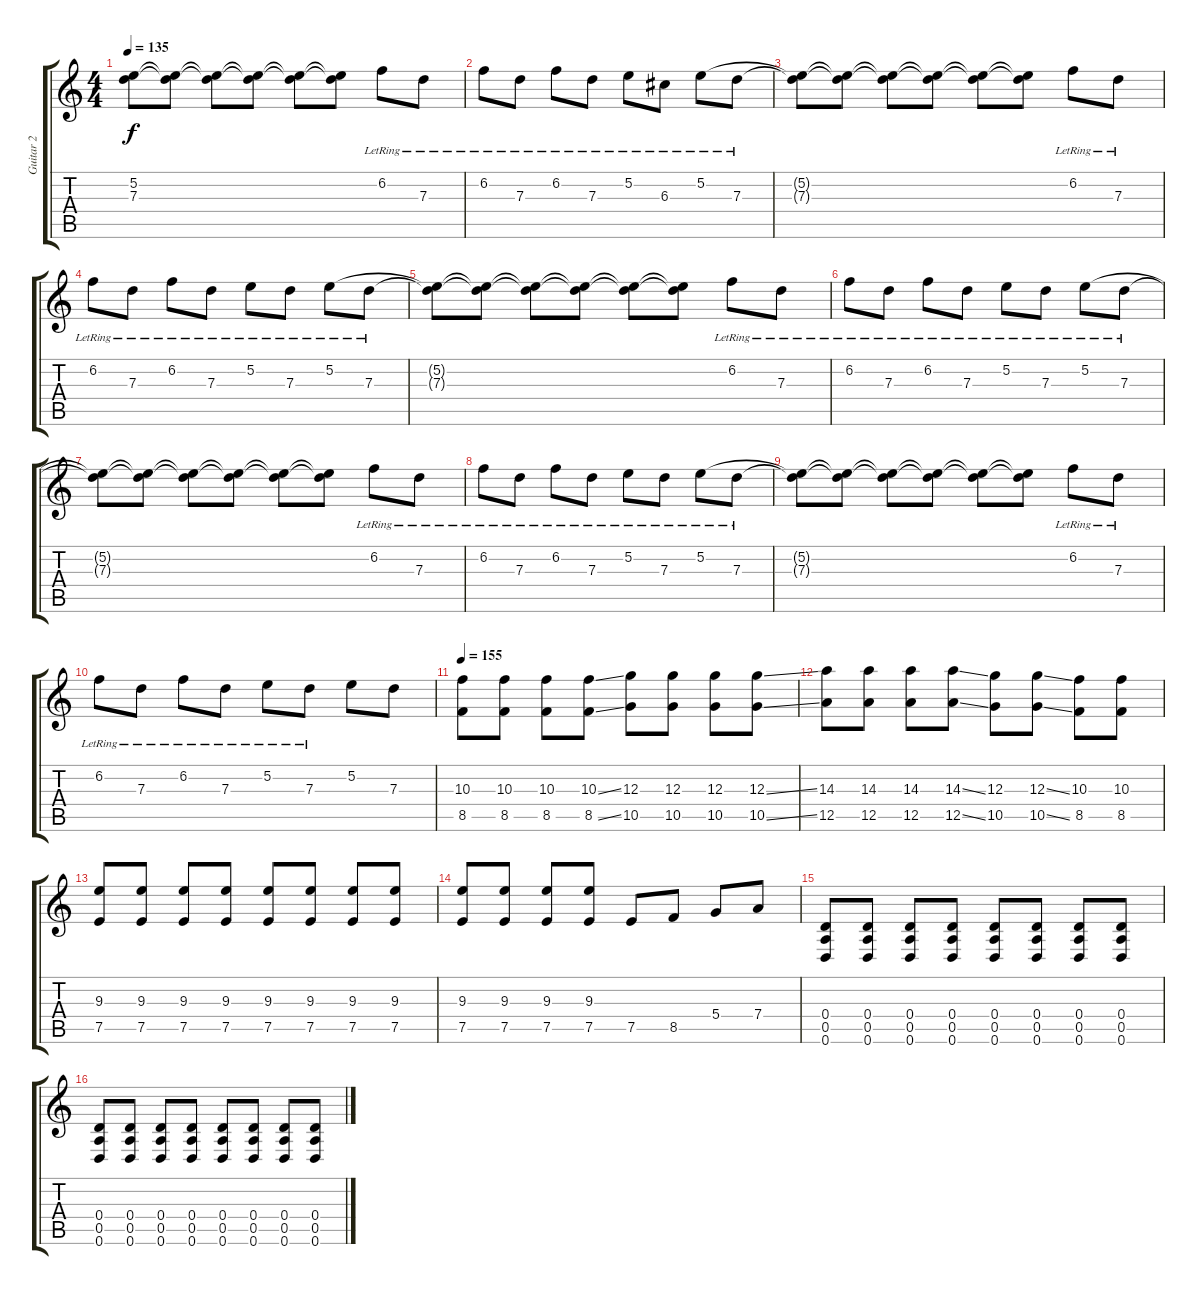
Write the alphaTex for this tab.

\track ("Guitar 2" "Guitar 2") {instrument distortionguitar}
\staff {score tabs}
\tuning (E4 B3 G3 D3 A2 D2) {hide}
\ts (4 4)
\tempo 135
\clef g2
\ks c
(5.2{t} 7.3{t}).8{dy f} (5.2{t} 7.3{t}).8 (5.2{t} 7.3{t}).8 (5.2{t} 7.3{t}).8 (5.2{t} 7.3{t}).8 (5.2{t} 7.3{t}).8 6.2{lr}.8 7.3{lr}.8 |
6.2{lr}.8 7.3{lr}.8 6.2{lr}.8 7.3{lr}.8 5.2{lr}.8 6.3{lr}.8 5.2{lr}.8 7.3{lr}.8 |
(5.2{t} 7.3{t}).8 (5.2{t} 7.3{t}).8 (5.2{t} 7.3{t}).8 (5.2{t} 7.3{t}).8 (5.2{t} 7.3{t}).8 (5.2{t} 7.3{t}).8 6.2{lr}.8 7.3{lr}.8 |
6.2{lr}.8 7.3{lr}.8 6.2{lr}.8 7.3{lr}.8 5.2{lr}.8 7.3{lr}.8 5.2{lr}.8 7.3{lr}.8 |
(5.2{t} 7.3{t}).8 (5.2{t} 7.3{t}).8 (5.2{t} 7.3{t}).8 (5.2{t} 7.3{t}).8 (5.2{t} 7.3{t}).8 (5.2{t} 7.3{t}).8 6.2{lr}.8 7.3{lr}.8 |
6.2{lr}.8 7.3{lr}.8 6.2{lr}.8 7.3{lr}.8 5.2{lr}.8 7.3{lr}.8 5.2{lr}.8 7.3{lr}.8 |
(5.2{t} 7.3{t}).8 (5.2{t} 7.3{t}).8 (5.2{t} 7.3{t}).8 (5.2{t} 7.3{t}).8 (5.2{t} 7.3{t}).8 (5.2{t} 7.3{t}).8 6.2{lr}.8 7.3{lr}.8 |
6.2{lr}.8 7.3{lr}.8 6.2{lr}.8 7.3{lr}.8 5.2{lr}.8 7.3{lr}.8 5.2{lr}.8 7.3{lr}.8 |
(5.2{t} 7.3{t}).8 (5.2{t} 7.3{t}).8 (5.2{t} 7.3{t}).8 (5.2{t} 7.3{t}).8 (5.2{t} 7.3{t}).8 (5.2{t} 7.3{t}).8 6.2{lr}.8 7.3{lr}.8 |
6.2{lr}.8 7.3{lr}.8 6.2{lr}.8 7.3{lr}.8 5.2{lr}.8 7.3{lr}.8 5.2.8 7.3.8 |
\tempo 155
(10.3 8.5).8 (10.3 8.5).8 (10.3 8.5).8 (10.3{ss} 8.5{ss}).8 (12.3 10.5).8 (12.3 10.5).8 (12.3 10.5).8 (12.3{ss} 10.5{ss}).8 |
(14.3 12.5).8 (14.3 12.5).8 (14.3 12.5).8 (14.3{ss} 12.5{ss}).8 (12.3 10.5).8 (12.3{ss} 10.5{ss}).8 (10.3 8.5).8 (10.3 8.5).8 |
(9.3 7.5).8 (9.3 7.5).8 (9.3 7.5).8 (9.3 7.5).8 (9.3 7.5).8 (9.3 7.5).8 (9.3 7.5).8 (9.3 7.5).8 |
(9.3 7.5).8 (9.3 7.5).8 (9.3 7.5).8 (9.3 7.5).8 7.5.8 8.5.8 5.4.8 7.4.8 |
(0.4 0.5 0.6).8 (0.4 0.5 0.6).8 (0.4 0.5 0.6).8 (0.4 0.5 0.6).8 (0.4 0.5 0.6).8 (0.4 0.5 0.6).8 (0.4 0.5 0.6).8 (0.4 0.5 0.6).8 |
(0.4 0.5 0.6).8 (0.4 0.5 0.6).8 (0.4 0.5 0.6).8 (0.4 0.5 0.6).8 (0.4 0.5 0.6).8 (0.4 0.5 0.6).8 (0.4 0.5 0.6).8 (0.4 0.5 0.6).8
